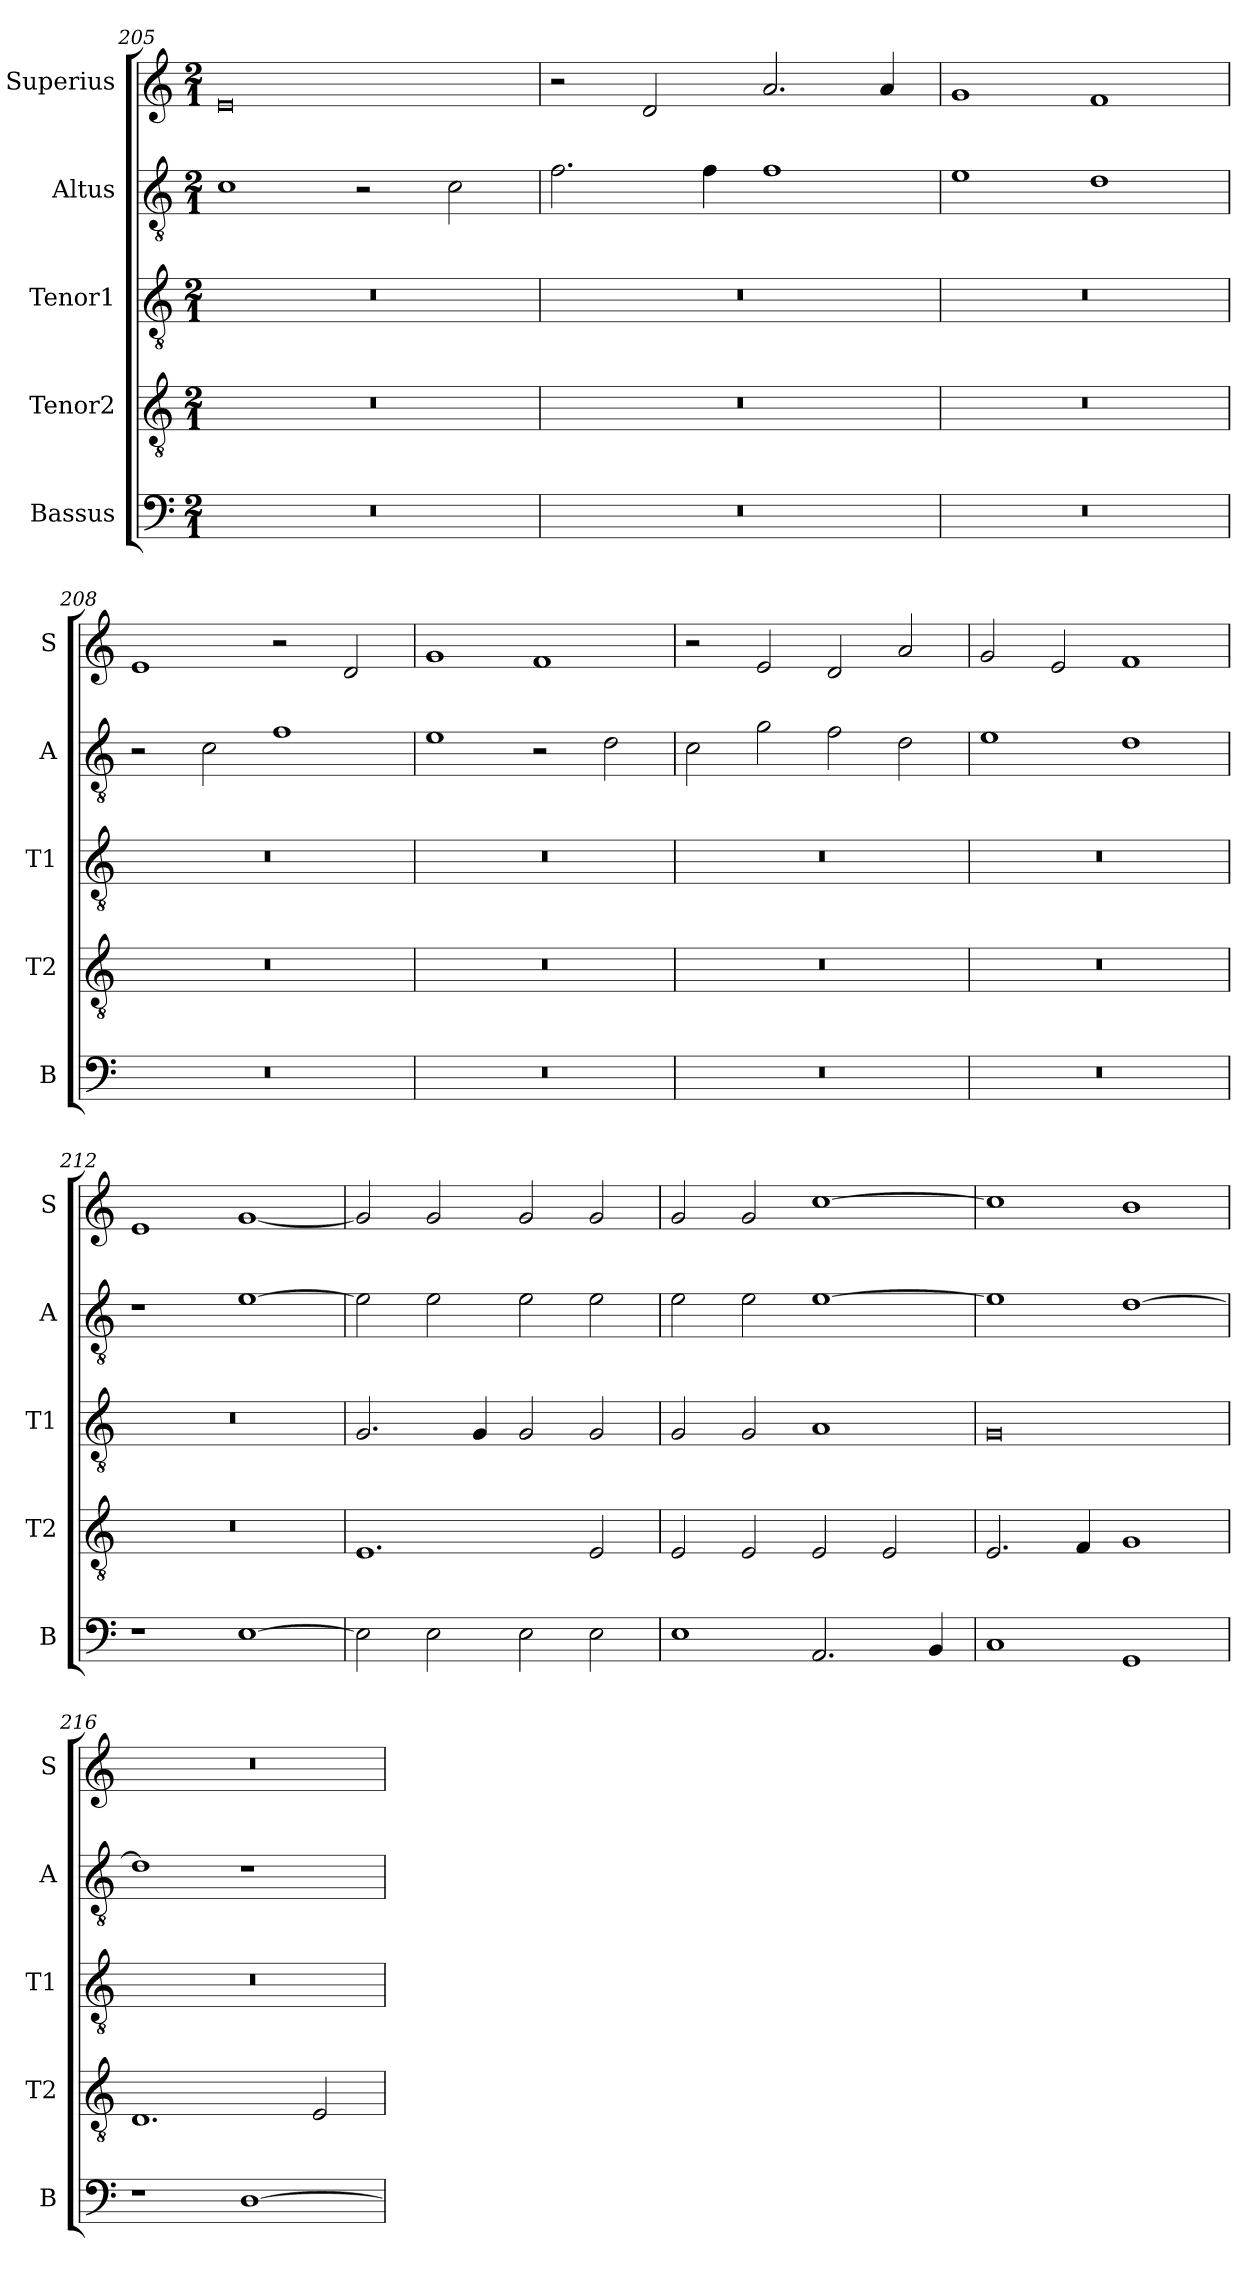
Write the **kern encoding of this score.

**kern	**kern	**kern	**kern	**kern
*part5	*part4	*part3	*part2	*part1
*staff5	*staff4	*staff3	*staff2	*staff1
*I"Bassus	*I"Tenor2	*I"Tenor1	*I"Altus	*I"Superius
*I'B	*I'T2	*I'T1	*I'A	*I'S
*clefF4	*clefGv2	*clefGv2	*clefGv2	*clefG2
*k[]	*k[]	*k[]	*k[]	*k[]
*M2/1	*M2/1	*M2/1	*M2/1	*M2/1
=205	=205	=205	=205	=205
0r	0r	0r	1c	0e
.	.	.	2r	.
.	.	.	2c\	.
=206	=206	=206	=206	=206
0r	0r	0r	2.f\	2r
.	.	.	.	2d/
.	.	.	4f\	.
.	.	.	1f	2.a/
.	.	.	.	4a/
=207	=207	=207	=207	=207
0r	0r	0r	1e	1g
.	.	.	1d	1f
=208	=208	=208	=208	=208
0r	0r	0r	2r	1e
.	.	.	2c\	.
.	.	.	1f	2r
.	.	.	.	2d/
=209	=209	=209	=209	=209
0r	0r	0r	1e	1g
.	.	.	2r	1f
.	.	.	2d\	.
=210	=210	=210	=210	=210
0r	0r	0r	2c\	2r
.	.	.	2g\	2e/
.	.	.	2f\	2d/
.	.	.	2d\	2a/
=211	=211	=211	=211	=211
0r	0r	0r	1e	2g/
.	.	.	.	2e/
.	.	.	1d	1f
=212	=212	=212	=212	=212
1r	0r	0r	1r	1e
[1E	.	.	[1e	[1g
=213	=213	=213	=213	=213
2E\]	1.E	2.G/	2e\]	2g/]
2E\	.	.	2e\	2g/
.	.	4G/	.	.
2E\	.	2G/	2e\	2g/
2E\	2E/	2G/	2e\	2g/
=214	=214	=214	=214	=214
1E	2E/	2G/	2e\	2g/
.	2E/	2G/	2e\	2g/
2.AA/	2E/	1A	[1e	[1cc
.	2E/	.	.	.
4BB/	.	.	.	.
=215	=215	=215	=215	=215
1C	2.E/	0G	1e]	1cc]
.	4F/	.	.	.
1GG	1G	.	[1d	1b
=216	=216	=216	=216	=216
1r	1.D	0r	1d]	0r
[1D	.	.	1r	.
.	2E/	.	.	.
=	=	=	=	=
*-	*-	*-	*-	*-
